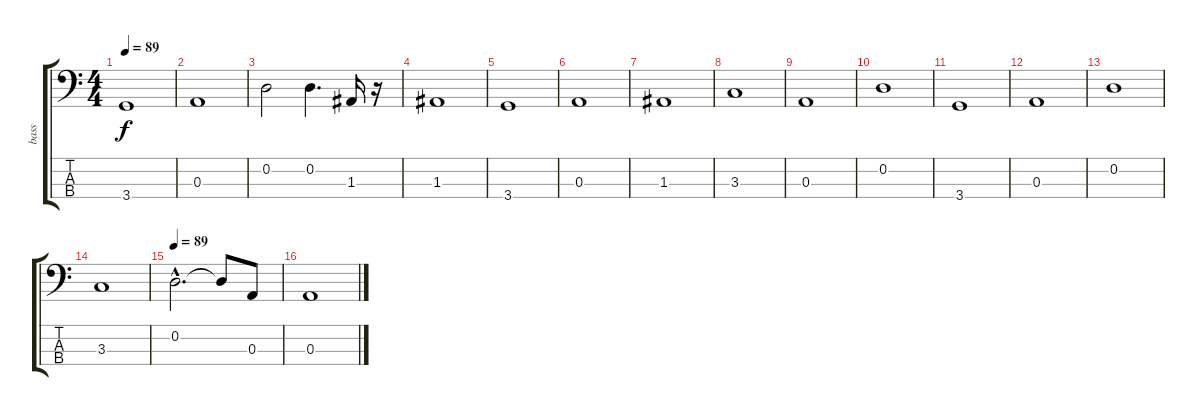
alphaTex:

\track ("bass" "bass") {instrument electricbassfinger}
\staff {score tabs}
\tuning (G2 D2 A1 E1) {hide}
\ts (4 4)
\tempo 89
\clef f4
\ks c
3.4.1{dy f} |
0.3.1 |
0.2.2 0.2.4{d} 1.3.16 r.16 |
1.3.1 |
3.4.1 |
0.3.1 |
1.3.1 |
3.3.1 |
0.3.1 |
0.2.1 |
3.4.1 |
0.3.1 |
0.2.1 |
3.3.1 |
\tempo 89
0.2{hac}.2{d} 0.2{t}.8 0.3.8 |
0.3.1
